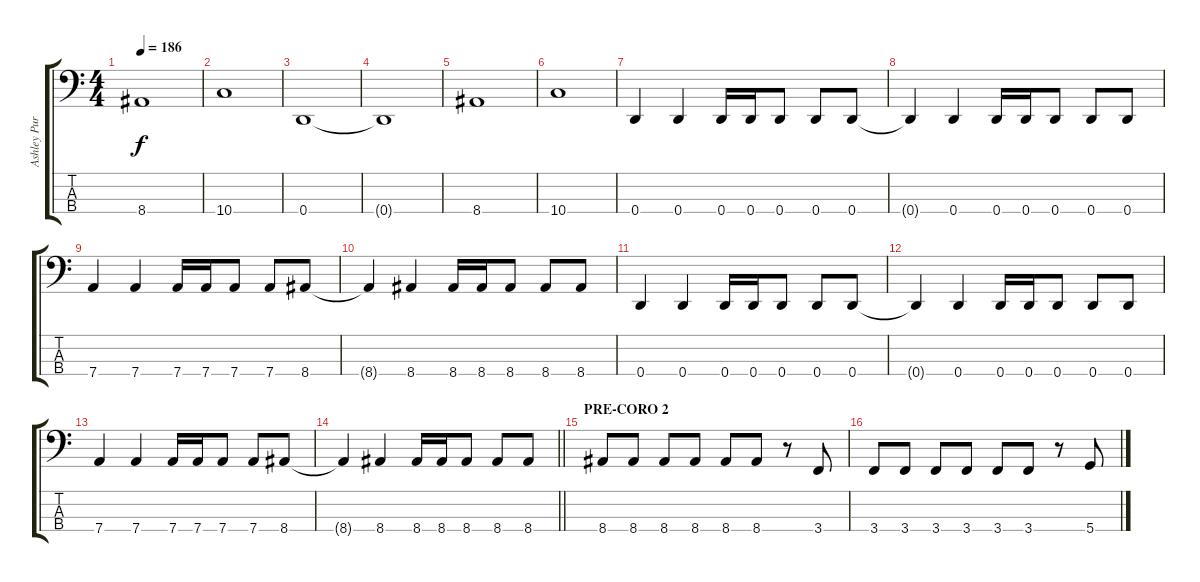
\track ("Ashley Purdy" "Ashley Pur") {instrument electricbassfinger}
\staff {score tabs}
\tuning (G2 D2 A1 D1) {hide}
\ts (4 4)
\tempo 186
\clef f4
\ks c
8.4.1{dy f} |
10.4.1 |
0.4.1 |
0.4{t}.1 |
8.4.1 |
10.4.1 |
0.4.4 0.4.4 0.4.16 0.4.16 0.4.8 0.4.8 0.4.8 |
0.4{t}.4 0.4.4 0.4.16 0.4.16 0.4.8 0.4.8 0.4.8 |
7.4.4 7.4.4 7.4.16 7.4.16 7.4.8 7.4.8 8.4.8 |
8.4{t}.4 8.4.4 8.4.16 8.4.16 8.4.8 8.4.8 8.4.8 |
0.4.4 0.4.4 0.4.16 0.4.16 0.4.8 0.4.8 0.4.8 |
0.4{t}.4 0.4.4 0.4.16 0.4.16 0.4.8 0.4.8 0.4.8 |
7.4.4 7.4.4 7.4.16 7.4.16 7.4.8 7.4.8 8.4.8 |
\barLineRight lightlight
8.4{t}.4 8.4.4 8.4.16 8.4.16 8.4.8 8.4.8 8.4.8 |
\section ("" "PRE-CORO 2")
8.4.8 8.4.8 8.4.8 8.4.8 8.4.8 8.4.8 r.8 3.4.8 |
3.4.8 3.4.8 3.4.8 3.4.8 3.4.8 3.4.8 r.8 5.4.8
